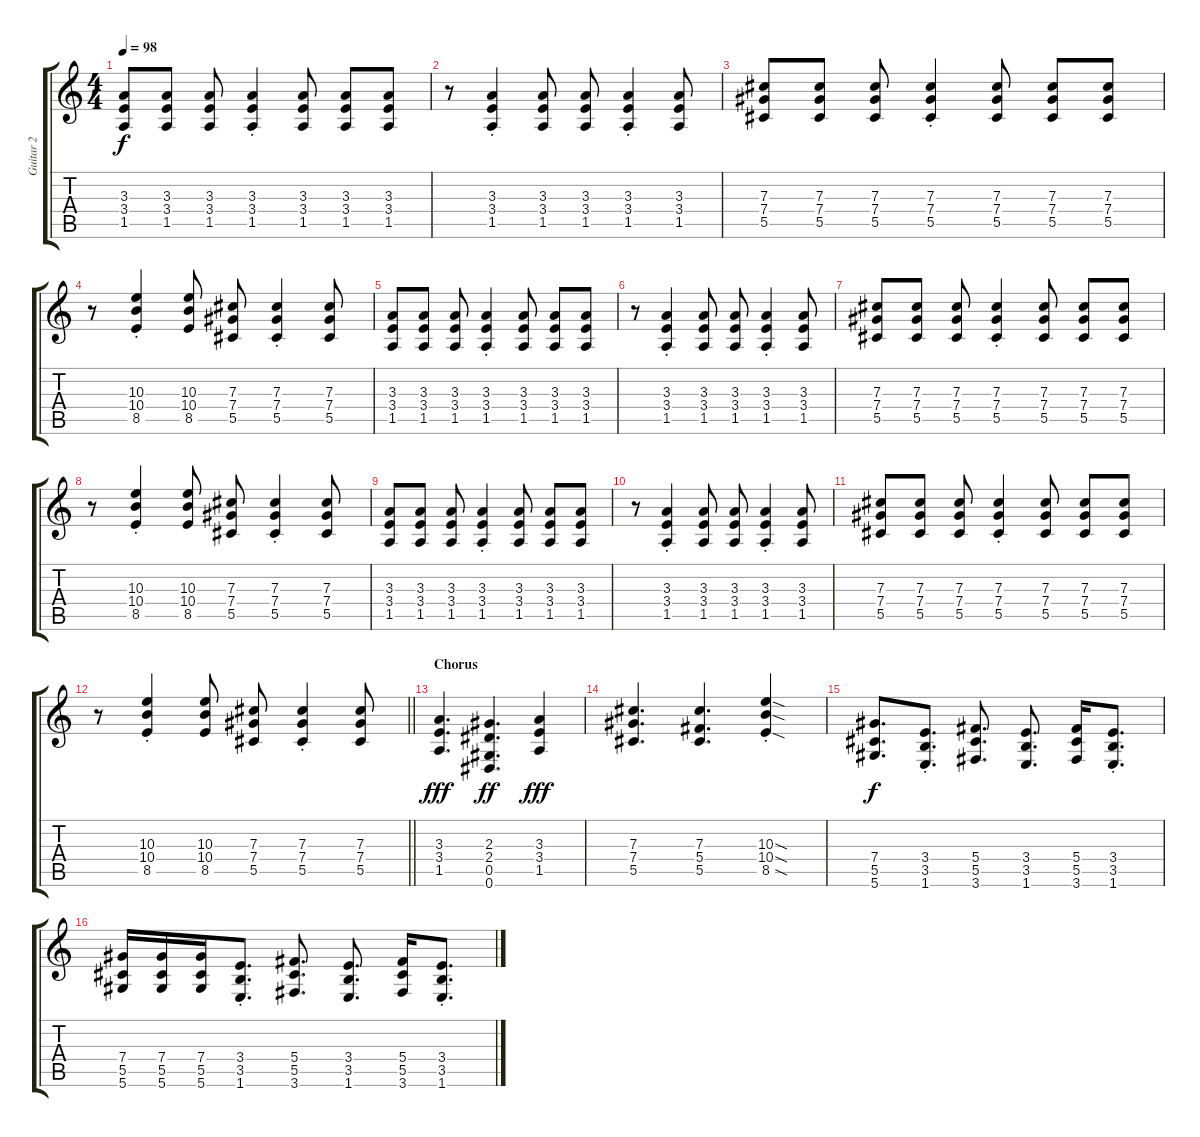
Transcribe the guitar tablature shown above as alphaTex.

\track ("Guitar 2" "Guitar 2") {instrument overdrivenguitar}
\staff {score tabs}
\tuning (Eb4 Bb3 Gb3 Db3 Ab2 Eb2) {hide}
\ts (4 4)
\tempo 98
\clef g2
\ks c
(3.3 3.4 1.5).8{dy f} (3.3 3.4 1.5).8 (3.3 3.4 1.5).8 (3.3{st} 3.4{st} 1.5{st}).4 (3.3 3.4 1.5).8 (3.3 3.4 1.5).8 (3.3 3.4 1.5).8 |
r.8 (3.3{st} 3.4{st} 1.5{st}).4 (3.3 3.4 1.5).8 (3.3 3.4 1.5).8 (3.3{st} 3.4{st} 1.5{st}).4 (3.3 3.4 1.5).8 |
(7.3 7.4 5.5).8 (7.3 7.4 5.5).8 (7.3 7.4 5.5).8 (7.3{st} 7.4{st} 5.5{st}).4 (7.3 7.4 5.5).8 (7.3 7.4 5.5).8 (7.3 7.4 5.5).8 |
r.8 (10.3{st} 10.4{st} 8.5{st}).4 (10.3 10.4 8.5).8 (7.3 7.4 5.5).8 (7.3{st} 7.4{st} 5.5{st}).4 (7.3 7.4 5.5).8 |
(3.3 3.4 1.5).8 (3.3 3.4 1.5).8 (3.3 3.4 1.5).8 (3.3{st} 3.4{st} 1.5{st}).4 (3.3 3.4 1.5).8 (3.3 3.4 1.5).8 (3.3 3.4 1.5).8 |
r.8 (3.3{st} 3.4{st} 1.5{st}).4 (3.3 3.4 1.5).8 (3.3 3.4 1.5).8 (3.3{st} 3.4{st} 1.5{st}).4 (3.3 3.4 1.5).8 |
(7.3 7.4 5.5).8 (7.3 7.4 5.5).8 (7.3 7.4 5.5).8 (7.3{st} 7.4{st} 5.5{st}).4 (7.3 7.4 5.5).8 (7.3 7.4 5.5).8 (7.3 7.4 5.5).8 |
r.8 (10.3{st} 10.4{st} 8.5{st}).4 (10.3 10.4 8.5).8 (7.3 7.4 5.5).8 (7.3{st} 7.4{st} 5.5{st}).4 (7.3 7.4 5.5).8 |
(3.3 3.4 1.5).8 (3.3 3.4 1.5).8 (3.3 3.4 1.5).8 (3.3{st} 3.4{st} 1.5{st}).4 (3.3 3.4 1.5).8 (3.3 3.4 1.5).8 (3.3 3.4 1.5).8 |
r.8 (3.3{st} 3.4{st} 1.5{st}).4 (3.3 3.4 1.5).8 (3.3 3.4 1.5).8 (3.3{st} 3.4{st} 1.5{st}).4 (3.3 3.4 1.5).8 |
(7.3 7.4 5.5).8 (7.3 7.4 5.5).8 (7.3 7.4 5.5).8 (7.3{st} 7.4{st} 5.5{st}).4 (7.3 7.4 5.5).8 (7.3 7.4 5.5).8 (7.3 7.4 5.5).8 |
\barLineRight lightlight
r.8 (10.3{st} 10.4{st} 8.5{st}).4 (10.3 10.4 8.5).8 (7.3 7.4 5.5).8 (7.3{st} 7.4{st} 5.5{st}).4 (7.3 7.4 5.5).8 |
\section ("" "Chorus")
(3.3 3.4 1.5).4{d dy fff} (2.3 2.4 0.5 0.6).4{d dy ff} (3.3 3.4 1.5).4{dy fff} |
(7.3 7.4 5.5).4{d} (7.3 5.4 5.5).4{d} (10.3{sod st} 10.4{sod st} 8.5{sod st}).4 |
(7.4 5.5 5.6).8{d dy f} (3.4{st} 3.5{st} 1.6{st}).8{d} (5.4 5.5 3.6).8{d} (3.4 3.5 1.6).8{d} (5.4 5.5 3.6).16 (3.4{st} 3.5{st} 1.6{st}).8{d} |
(7.4 5.5 5.6).16 (7.4 5.5 5.6).16 (7.4 5.5 5.6).16 (3.4{st} 3.5{st} 1.6{st}).8{d} (5.4 5.5 3.6).8{d} (3.4 3.5 1.6).8{d} (5.4 5.5 3.6).16 (3.4{st} 3.5{st} 1.6{st}).8{d}
